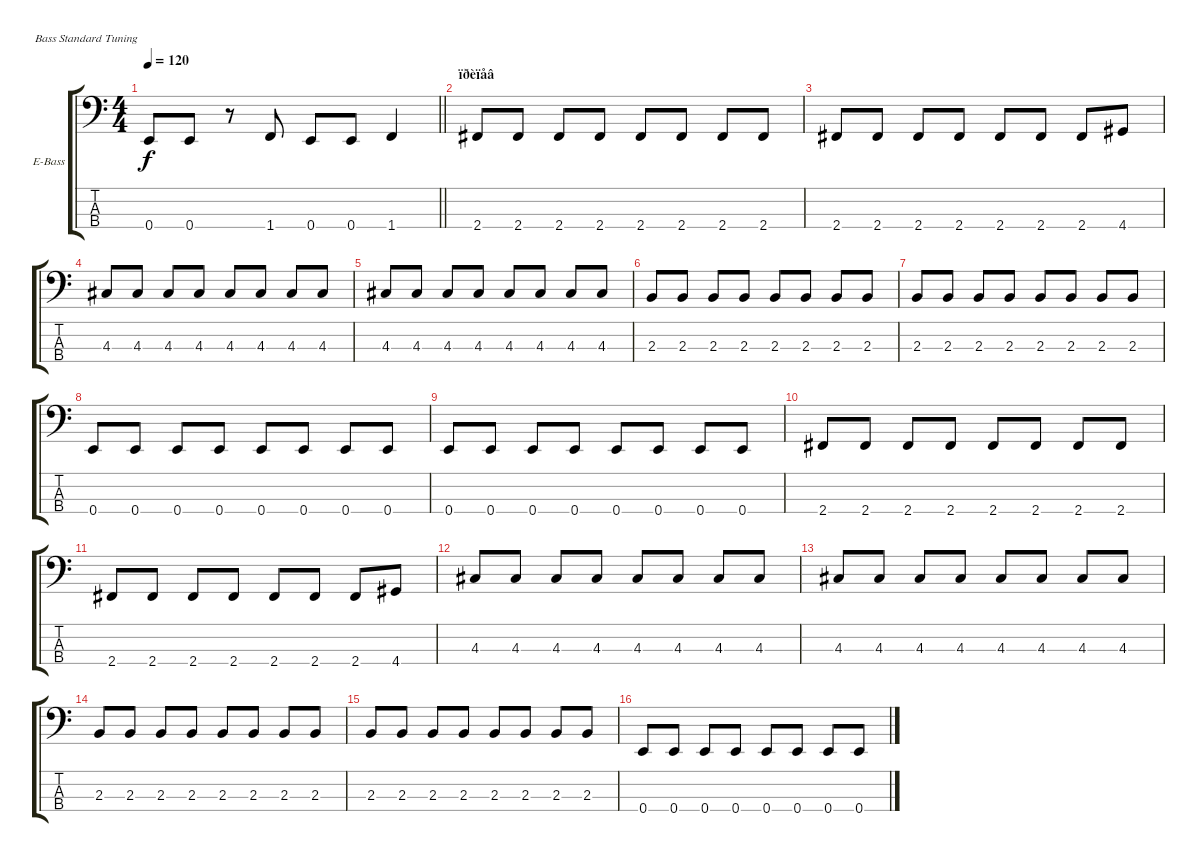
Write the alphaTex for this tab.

\bracketExtendMode groupsimilarinstruments
\firstSystemTrackNameOrientation horizontal
\otherSystemsTrackNameOrientation horizontal
\track ("È. Òèõîìèðîâ" "E-Bass") {instrument electricbassfinger}
\staff {score tabs}
\tuning (G2 D2 A1 E1)
\ts (4 4)
\tempo 120
\clef f4
\barLineRight lightlight
\ks c
0.4.8{dy f} 0.4.8 r.8 1.4.8 0.4.8 0.4.8 1.4.4 |
\section ("" "ïðèïåâ")
2.4.8 2.4.8 2.4.8 2.4.8 2.4.8 2.4.8 2.4.8 2.4.8 |
2.4.8 2.4.8 2.4.8 2.4.8 2.4.8 2.4.8 2.4.8 4.4.8 |
4.3.8 4.3.8 4.3.8 4.3.8 4.3.8 4.3.8 4.3.8 4.3.8 |
4.3.8 4.3.8 4.3.8 4.3.8 4.3.8 4.3.8 4.3.8 4.3.8 |
2.3.8 2.3.8 2.3.8 2.3.8 2.3.8 2.3.8 2.3.8 2.3.8 |
2.3.8 2.3.8 2.3.8 2.3.8 2.3.8 2.3.8 2.3.8 2.3.8 |
0.4.8 0.4.8 0.4.8 0.4.8 0.4.8 0.4.8 0.4.8 0.4.8 |
0.4.8 0.4.8 0.4.8 0.4.8 0.4.8 0.4.8 0.4.8 0.4.8 |
2.4.8 2.4.8 2.4.8 2.4.8 2.4.8 2.4.8 2.4.8 2.4.8 |
2.4.8 2.4.8 2.4.8 2.4.8 2.4.8 2.4.8 2.4.8 4.4.8 |
4.3.8 4.3.8 4.3.8 4.3.8 4.3.8 4.3.8 4.3.8 4.3.8 |
4.3.8 4.3.8 4.3.8 4.3.8 4.3.8 4.3.8 4.3.8 4.3.8 |
2.3.8 2.3.8 2.3.8 2.3.8 2.3.8 2.3.8 2.3.8 2.3.8 |
2.3.8 2.3.8 2.3.8 2.3.8 2.3.8 2.3.8 2.3.8 2.3.8 |
0.4.8 0.4.8 0.4.8 0.4.8 0.4.8 0.4.8 0.4.8 0.4.8
